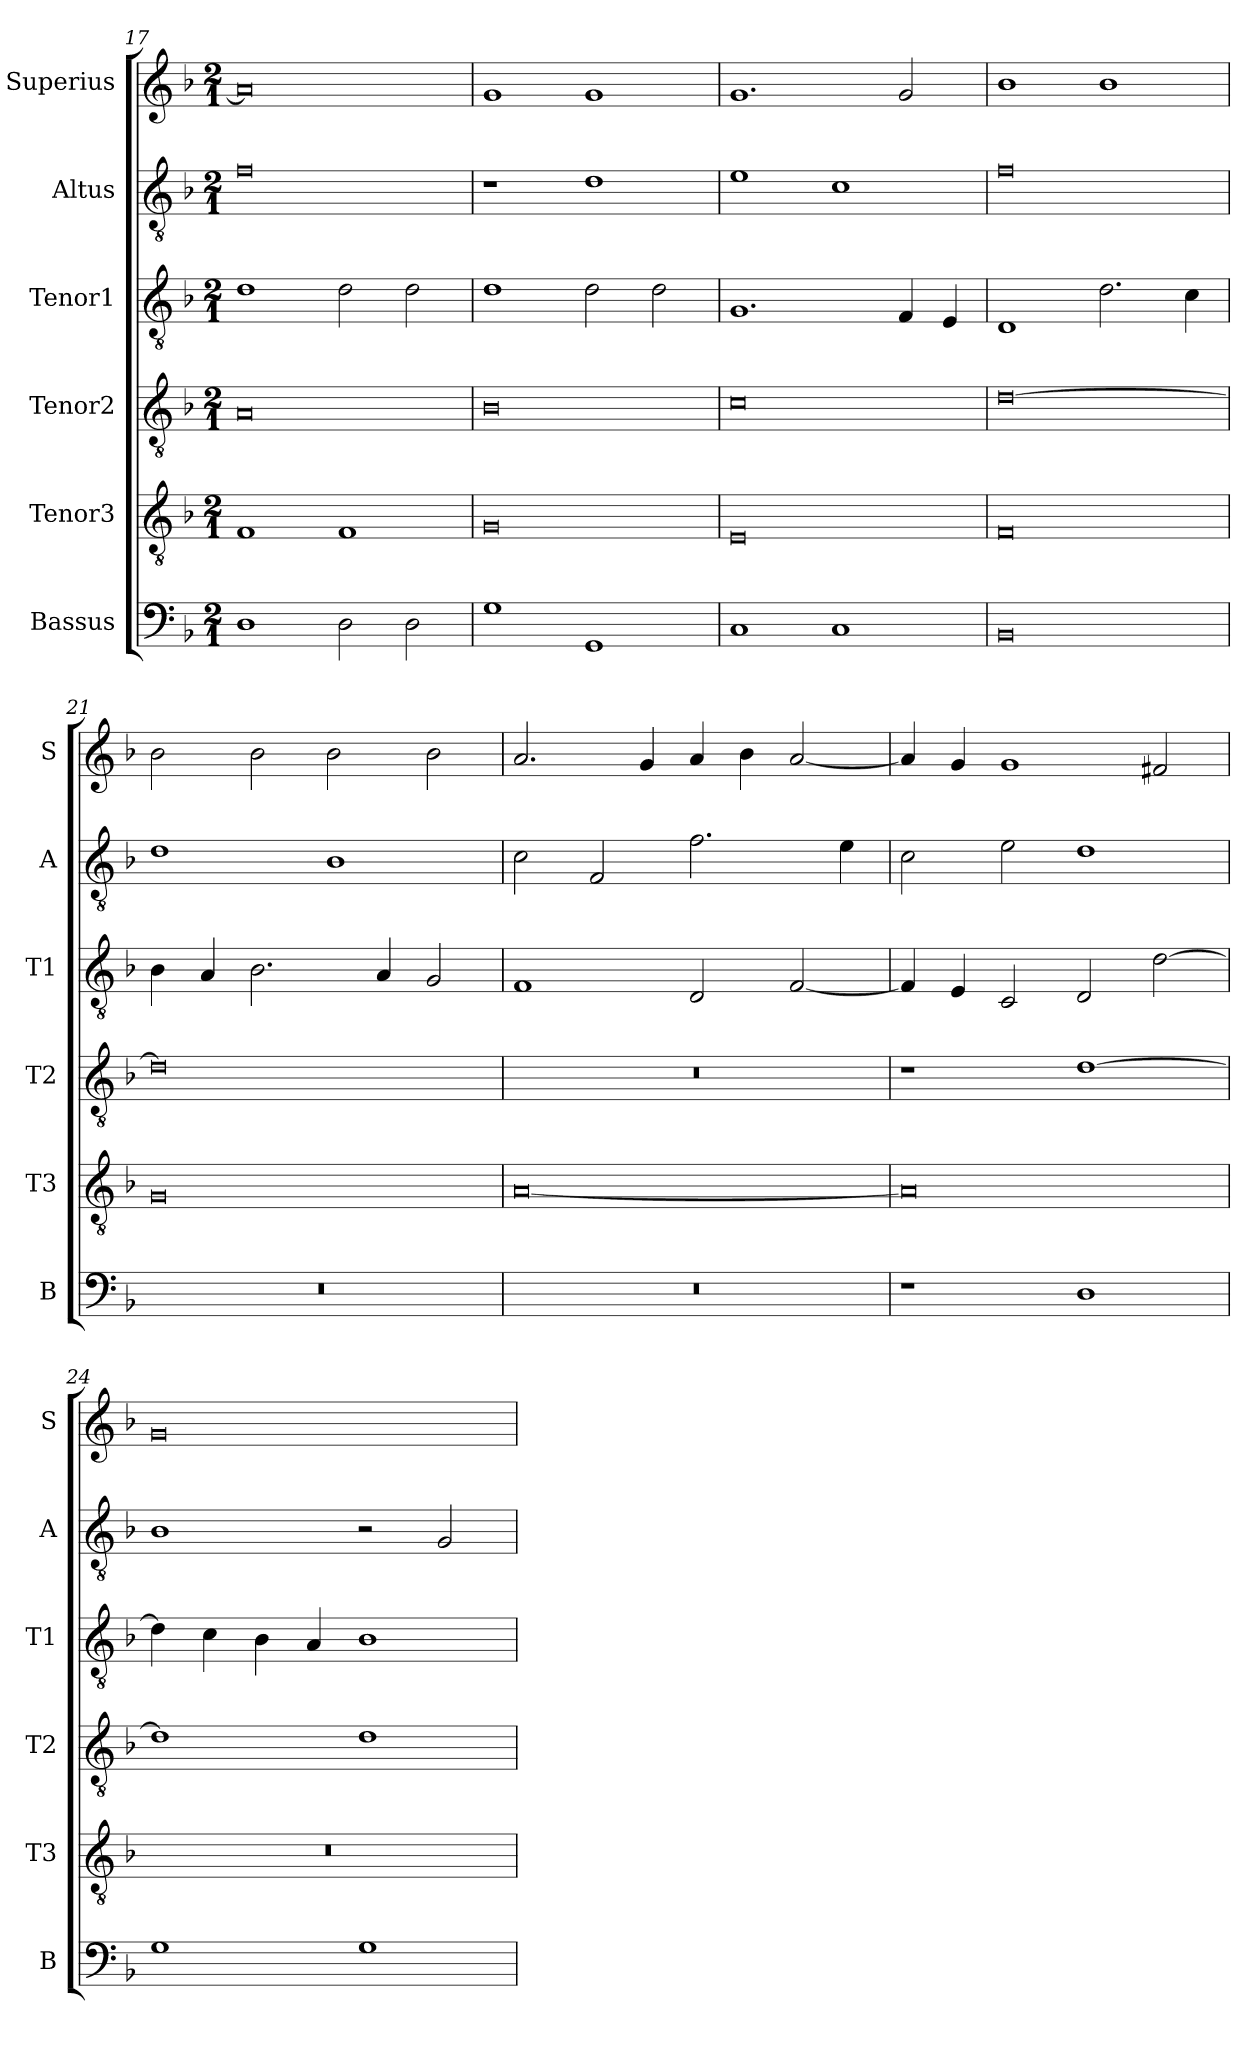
**kern	**kern	**kern	**kern	**kern	**kern
*part6	*part5	*part4	*part3	*part2	*part1
*staff6	*staff5	*staff4	*staff3	*staff2	*staff1
*I"Bassus	*I"Tenor3	*I"Tenor2	*I"Tenor1	*I"Altus	*I"Superius
*I'B	*I'T3	*I'T2	*I'T1	*I'A	*I'S
*clefF4	*clefGv2	*clefGv2	*clefGv2	*clefGv2	*clefG2
*k[b-]	*k[b-]	*k[b-]	*k[b-]	*k[b-]	*k[b-]
*M2/1	*M2/1	*M2/1	*M2/1	*M2/1	*M2/1
=17	=17	=17	=17	=17	=17
1D	1F	0A	1d	0f	0a]
2D\	1F	.	2d\	.	.
2D\	.	.	2d\	.	.
=18	=18	=18	=18	=18	=18
1G	0G	0B-	1d	1r	1g
1GG	.	.	2d\	1d	1g
.	.	.	2d\	.	.
=19	=19	=19	=19	=19	=19
1C	0E	0c	1.G	1e	1.g
1C	.	.	.	1c	.
.	.	.	4F/	.	2g/
.	.	.	4E/	.	.
=20	=20	=20	=20	=20	=20
0BB-	0F	[0d	1D	0f	1b-
.	.	.	2.d\	.	1b-
.	.	.	4c\	.	.
=21	=21	=21	=21	=21	=21
0r	0G	0d]	4B-\	1d	2b-\
.	.	.	4A/	.	.
.	.	.	2.B-\	.	2b-\
.	.	.	.	1B-	2b-\
.	.	.	4A/	.	.
.	.	.	2G/	.	2b-\
=22	=22	=22	=22	=22	=22
0r	[0A	0r	1F	2c\	2.a/
.	.	.	.	2F/	.
.	.	.	.	.	4g/
.	.	.	2D/	2.f\	4a/
.	.	.	.	.	4b-\
.	.	.	[2F/	.	[2a/
.	.	.	.	4e\	.
=23	=23	=23	=23	=23	=23
1r	0A]	1r	4F/]	2c\	4a/]
.	.	.	4E/	.	4g/
.	.	.	2C/	2e\	1g
1D	.	[1d	2D/	1d	.
.	.	.	[2d\	.	2f#X/
=24	=24	=24	=24	=24	=24
1G	0r	1d]	4d\]	1B-	0g
.	.	.	4c\	.	.
.	.	.	4B-\	.	.
.	.	.	4A/	.	.
1G	.	1d	1B-	2r	.
.	.	.	.	2G/	.
=	=	=	=	=	=
*-	*-	*-	*-	*-	*-
